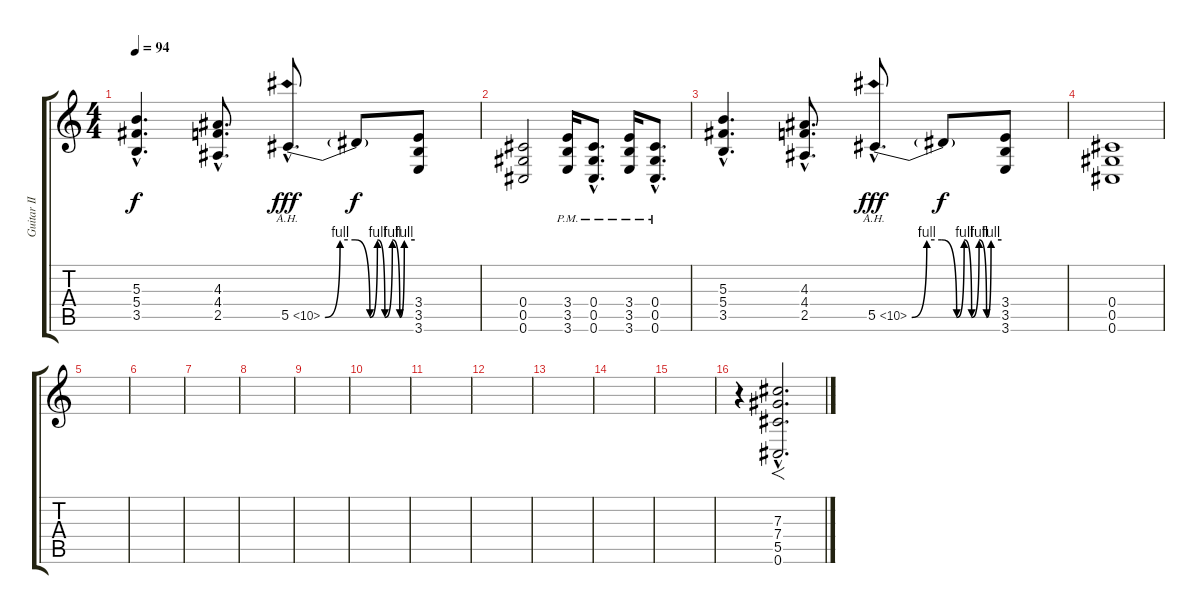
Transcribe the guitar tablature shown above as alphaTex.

\track ("Guitar II" "Guitar II") {instrument distortionguitar}
\staff {score tabs}
\tuning (Eb4 Bb3 Gb3 Db3 Ab2 Db2) {hide}
\ts (4 4)
\tempo 94
\clef g2
\ks c
(5.3{hac} 5.4{hac} 3.5{hac}).4{d dy f} (4.3{hac} 4.4{hac} 2.5{hac}).8{d} 5.5{be (custom 0 0 10 4 20 4 30 0 35 4 40 0 45 4 50 0 53 4 60 4) ah 5 hac}.8{d dy fff} 5.5{t}.8{dy f} (3.4 3.5 3.6).8 |
(0.4 0.5 0.6).2 (3.4{pm} 3.5{pm} 3.6{pm}).16 (0.4{hac pm} 0.5{hac pm} 0.6{hac pm}).8{d} (3.4{pm} 3.5{pm} 3.6{pm}).16 (0.4{hac pm} 0.5{hac pm} 0.6{hac pm}).8{d} |
(5.3{hac} 5.4{hac} 3.5{hac}).4{d} (4.3{hac} 4.4{hac} 2.5{hac}).8{d} 5.5{be (custom 0 0 10 4 20 4 30 0 35 4 40 0 45 4 50 0 53 4 60 4) ah 5 hac}.8{d dy fff} 5.5{t}.8{dy f} (3.4 3.5 3.6).8 |
(0.4 0.5 0.6).1 |
|
|
|
|
|
|
|
|
|
|
|
r.4 (7.3{hac} 7.4{hac} 5.5{hac} 0.6{hac}).2{f d}
